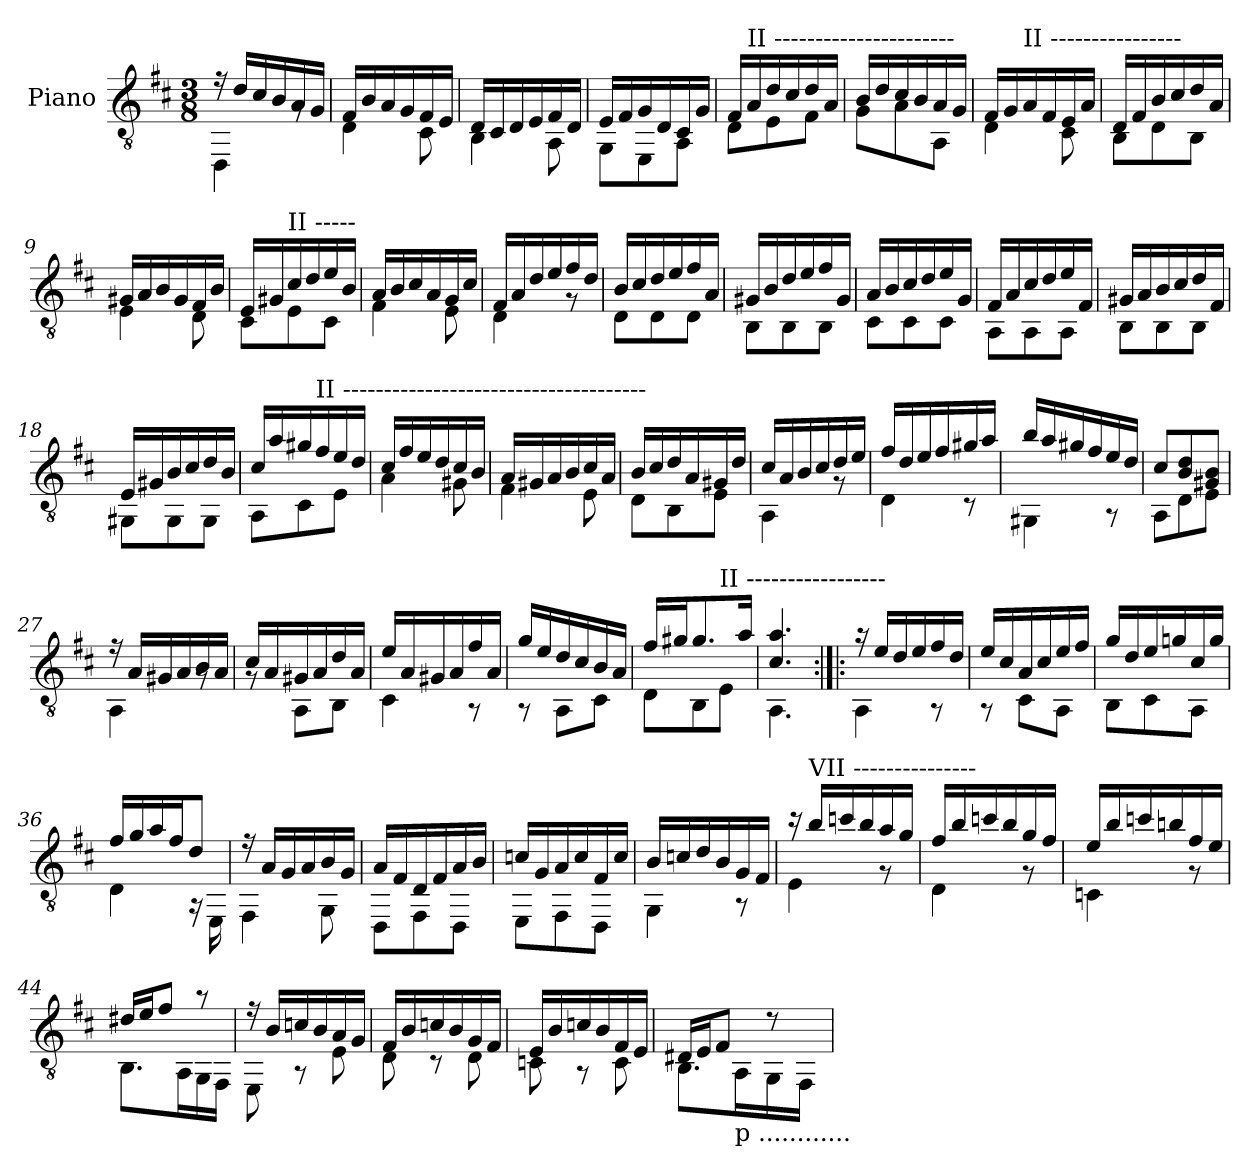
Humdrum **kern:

**kern
*part1
*staff1
*I"Piano
*I'Pno.
*clefGv2
*k[f#c#]
*M3/8
=1
*^
16r	4DD<\
*MM80	*
16d/LL	.
16c#/	.
16B/	.
16A/	8rG
16G/JJ	.
=2	=2
16F#/LL	4D<\
16B/	.
16A/	.
16G/	.
16F#/	8C#<\
16E/JJ	.
=3	=3
16D/LL	4BB<\
16C#/	.
16D/	.
16E/	.
16F#/	8AA<\
16D/JJ	.
=4	=4
16E/LL	8GG<\L
16F#/	.
16G/	8EE<\
16D/	.
16C#/	8AA<\J
16G/JJ	.
!!LO:LB:g=z	!!
=5	=5
16F#/LL	8D<\L
!LO:TX:a:t=II ----------------------	!
16A:/	.
16d/	8E<\
16c#/	.
16d/	8F#<\J
16A/JJ	.
=6	=6
16B/LL	8G<\L
16d/	.
16c#/	8A<\
16B/	.
16A/	8AA<\J
16G/JJ	.
=7	=7
16F#/LL	4D<\
16G/	.
!LO:TX:a:t=II ----------------	!
16A:/	.
16F#/	.
16E/	8C#<\
16A/JJ	.
=8	=8
16D/LL	8BB<\L
16F#/	.
16B/	8D<\
16c#/	.
16d/	8BB<\J
16A/JJ	.
!!LO:LB:g=z	!!
=9	=9
16G#X/LL	4E<\
16A/	.
16B/	.
16G#/	.
16F#/	8D<\
16B/JJ	.
=10	=10
16E/LL	8C#<\L
16G#X:/	.
!LO:TX:a:t=II -----	!
16c#:/	8E<\
16d/	.
16e/	8C#<\J
16B/JJ	.
=11	=11
16A/LL	4F#<\
16B/	.
16c#/	.
16A/	.
16G/	8E<\
16c#/JJ	.
=12	=12
16F#/LL	4D<\
16A/	.
16d/	.
16e/	.
16f#/	8rG
16d/JJ	.
!!LO:LB:g=z	!!
=13	=13
16B/LL	8D<\L
16c#/	.
16d/	8D<\
16e/	.
16f#/	8D<\J
16A/JJ	.
=14	=14
16G#X/LL	8BB<\L
16B/	.
16d/	8BB<\
16e/	.
16f#/	8BB<\J
16G#/JJ	.
=15	=15
16A/LL	8C#<\L
16B/	.
16c#/	8C#<\
16d/	.
16e/	8C#<\J
16G/JJ	.
=16	=16
16F#/LL	8AA<\L
16A/	.
16c#/	8AA<\
16d/	.
16e/	8AA<\J
16F#/JJ	.
!!LO:LB:g=z	!!
=17	=17
16G#X/LL	8BB<\L
16A/	.
16B/	8BB<\
16c#/	.
16d/	8BB<\J
16F#/JJ	.
=18	=18
16E/LL	8GG#X<\L
16G#X/	.
16B/	8GG#<\
16c#/	.
16d/	8GG#<\J
16B/JJ	.
=19	=19
16c#/LL	8AA<\L
16a/	.
16g#X/	8C#<\
!LO:TX:a:t=II -------------------------------------	!
16f#:/	.
16e/	8E<\J
16d/JJ	.
=20	=20
16c#/LL	4A<\
16f#/	.
16e/	.
16d/	.
16c#/	8G#X<\
16B/JJ	.
!!LO:LB:g=z	!!
=21	=21
16A/LL	4F#<\
16G#X/	.
16A/	.
16B/	.
16c#:/	8E<\
16A/JJ	.
=22	=22
16B/LL	8D<\L
16c#/	.
16d/	8BB<\
16A/	.
16G#X/	8E<\J
16d/JJ	.
=23	=23
16c#/LL	4AA<\
16A/	.
16B/	.
16c#/	.
16d/	8rG
16e/JJ	.
=24	=24
16f#/LL	4D<\
16d/	.
16e/	.
16f#/	.
16g#X/	8r
16a/JJ	.
!!LO:LB:g=z	!!
=25	=25
16b/LL	4GG#X<\
16a/	.
16g#X/	.
16f#/	.
16e/	8r
16d/JJ	.
=26	=26
8c#/L	8AA<\L
8B/ 8d/	8D<\
8G#X/ 8B/J	8E<\J
=27	=27
16r	4AA<\
16A/LL	.
16G#X/	.
16A/	.
16B/	8rG
16A/JJ	.
=28	=28
16c#/LL	8rG
16A/	.
16G#X/	8AA<\L
16A/	.
16d/	8BB<\J
16A/JJ	.
!!LO:LB:g=z	!!
=29	=29
16e/LL	4C#<\
16A/	.
16G#X/	.
16A/	.
16f#/	8r
16A/JJ	.
=30	=30
16g/LL	8r
16e/	.
16d/	8AA<\L
16c#/	.
16B/	8C#<\J
16A/JJ	.
=31	=31
16f#/LL	8D<\L
16g#X/J	.
8.g#:/	8BB<\
!	!LO:TX:a:t=II -----------------
.	8E:<\J
16a/Jk	.
=32	=32
4.c#/ 4.a/	4.AA<\
!!LO:PB:g=z	!!
=33:|!|:	=33:|!|:
16r	4AA<\
16e/LL	.
16d/	.
16e/	.
16f#/	8r
16d/JJ	.
=34	=34
16e/LL	8r
16c#/	.
16A/	8C#<\L
16c#/	.
16e/	8AA<\J
16f#/JJ	.
=35	=35
16g/LL	8BB<\L
16d/	.
16e/	8C#<\
16gn/	.
16c#/	8AA<\J
16g/JJ	.
=36	=36
16f#/LL	4D<\
16g/	.
16a/	.
16f#/J	.
8d/J	16r
.	16EE<\
!!LO:LB:g=z	!!
=37	=37
16r	4FF#<\
16A/LL	.
16G/	.
16A/	.
16B/	8GG<\
16G/JJ	.
=38	=38
16A/LL	8DD<\L
16F#/	.
16D/	8FF#<\
16F#/	.
16A/	8DD<\J
16B/JJ	.
=39	=39
16cn/LL	8EE<\L
16G/	.
16A/	8FF#<\
16c/	.
16F#/	8DD<\J
16c/JJ	.
=40	=40
16B/LL	4GG<\
16cn/	.
16d/	.
16B/	.
16G/	8r
16F#/JJ	.
!!LO:LB:g=z	!!
=41	=41
16r	4E:<\
!LO:TX:a:t=VII ---------------	!
16b/LL	.
16ccn/	.
16b/	.
16a/	8rG
16g/JJ	.
=42	=42
16f#/LL	4D<\
16b/	.
16ccn/	.
16b/	.
16g/	8rG
16f#/JJ	.
=43	=43
16e/LL	4Cn<<\
16b/	.
16ccn/	.
16bn/	.
16f#/	8rG
16e/JJ	.
=44	=44
16d#X/LL	8.BB<\L
16e/J	.
8f#/J	.
.	16AA<\L
8r	16GG<\
.	16FF#<\JJ
!!LO:LB:g=z	!!
=45	=45
16r	8EE<\
16B/LL	.
16cn/	8r
16B/	.
16A/	8E<\
16G/JJ	.
=46	=46
16F#/LL	8D<\
16B/	.
16cn/	8r
16B/	.
16G/	8D<<\
16F#/JJ	.
=47	=47
16E/LL	8Cn<\
16B/	.
16cn/	8r
16B/	.
16F#/	8C<\
16E/JJ	.
=48	=48
16D#X/LL	8.BB<\L
16E/J	.
8F#/J	.
!	!LO:TX:b:t=p ............
.	16AA<\L
8r	16GG<\
.	16FF#<\JJ
*v	*v
=
*-
